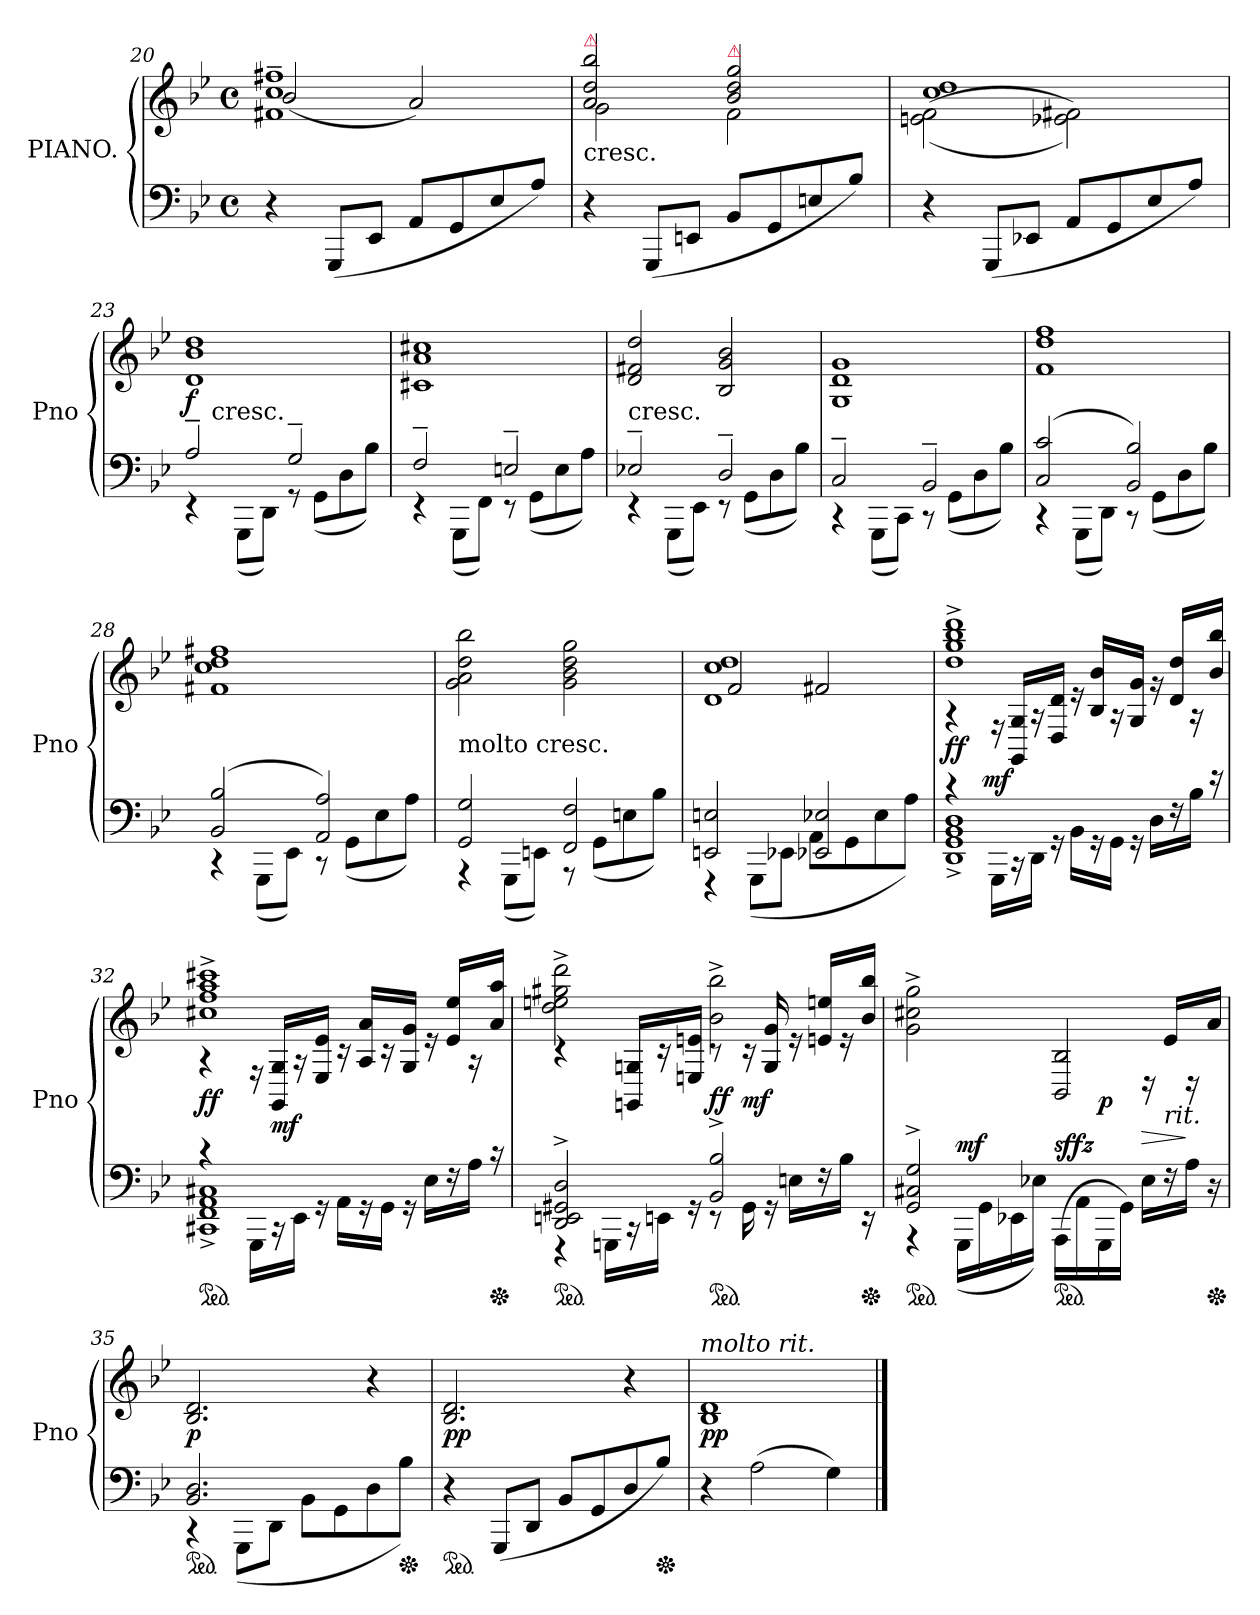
**kern	**kern	**dynam
*part1	*part1	*part1
*staff2	*staff1	*staff1/2
*I"PIANO.	*	*
*I'Pno	*	*
*clefF4	*clefG2	*
*k[b-e-]	*k[b-e-]	*
*g:	*g:	*
*M4/4	*M4/4	*
*met(c)	*met(c)	*
=20	=20	=20
*	*^	*
4r	1f#X~ 1cc~ 1ff#X~	(>2b-/	.
(8GGG/L	.	.	.
8EE-/J	.	.	.
8AA/L	.	2a/)	.
8GG/	.	.	.
8E-/	.	.	.
8A/J)	.	.	.
=21	=21	=21	=21
!	!LO:TX:a:color=crimson:t=⚠	!	!
!	!LO:TX:c:t=cresc.	!	!
4r	2a/ 2dd/ 2bb-/	2g\	.
(8GGG/L	.	.	.
8EEn/J	.	.	.
!	!LO:TX:a:color=crimson:t=⚠	!	!
8BB-/L	2b-/ 2dd/ 2gg/	2f\	.
8GG/	.	.	.
8En/	.	.	.
8B-/J)	.	.	.
=22	=22	=22	=22
4r	1cc 1dd	(<(>2en\ 2f\	.
(8GGG/L	.	.	.
8EE-X/J	.	.	.
8AA/L	.	2e-X\ 2f#X\))	.
8GG/	.	.	.
8E-/	.	.	.
8A/J)	.	.	.
=23	=23	=23	=23
*^	*	*	*
2A~/	4rEE	1d 1b- 1dd	8ryy	f
!	!	!	!LO:TX:c:t=cresc.	!
.	.	.	2..ryy	.
.	(8GGG\L	.	.	.
.	8DD\J)	.	.	.
2G~/	8rGG	.	.	.
.	(8GG\L	.	.	.
.	8D\	.	.	.
.	8B-\J)	.	.	.
*	*	*v	*v	*
=24	=24	=24	=24
2F~/	4rEE	1c#X 1a 1cc#X	.
.	(8GGG\L	.	.
.	8FF\J)	.	.
2En~/	8rEE	.	.
.	(8GG\L	.	.
.	8E\	.	.
.	8A\J)	.	.
=25	=25	=25	=25
!	!	!LO:TX:c:t=cresc.	!
2E-X~/	4rEE	2d/ 2f#X/ 2dd/	.
.	(8GGG\L	.	.
.	8EE-\J)	.	.
2D~/	8rEE	2B-/ 2g/ 2b-/	.
.	(8GG\L	.	.
.	8D\	.	.
.	8B-\J)	.	.
=26	=26	=26	=26
2C~/	4rCC	1G 1d 1g	.
.	(8GGG\L	.	.
.	8CC\J)	.	.
2BB-~/	8rCC	.	.
.	(8GG\L	.	.
.	8D\	.	.
.	8B-\J)	.	.
=27	=27	=27	=27
(2C/ 2c/	4rCC	1f 1dd 1ff	.
.	(8GGG\L	.	.
.	8DD\J)	.	.
2BB-/ 2B-/)	8rCC	.	.
.	(8GG\L	.	.
.	8D\	.	.
.	8B-\J)	.	.
=28	=28	=28	=28
(2BB-/ 2B-/	4rCC	1f#X 1cc 1dd 1ff#X	.
.	(8GGG\L	.	.
.	8EE-\J)	.	.
2AA/ 2A/)	8rCC	.	.
.	(8GG\L	.	.
.	8E-\	.	.
.	8A\J)	.	.
=29	=29	=29	=29
!	!	!LO:TX:c:t=molto cresc.	!
2GG/ 2G/	4r	2g\ 2a\ 2dd\ 2bb-\	.
.	(8GGG\L	.	.
.	8EEn\J)	.	.
2FF/ 2F/	8r	2g\ 2b-\ 2dd\ 2gg\	.
.	(8GG\L	.	.
.	8En\	.	.
.	8B-\J)	.	.
=30	=30	=30	=30
*	*	*^	*
2EEn/ 2En/	4r	1d 1cc 1dd	2f/	.
.	(8GGG\L	.	.	.
.	8EE-X\J	.	.	.
2EE-X/ 2E-X/	8AA\L	.	2f#X/	.
.	8GG\	.	.	.
.	8E-\	.	.	.
.	8A\J)	.	.	.
=31	=31	=31	=31	=31
4r	1DD^ 1GG^ 1BB-^ 1D^	1dd^ 1gg^ 1bb-^ 1ddd^	4r	ff
16GGG\LL	.	.	16rF	.
!	!	!	!	!LO:DY:rj
16rCC	.	.	16GG/ 16G/LL	mf
16DD\JJ	.	.	16rA	.
16rGG	.	.	16D/ 16d/JJ	.
16BB-\LL	.	.	16r	.
16rGG	.	.	16B-/ 16b-/LL	.
16GG\JJ	.	.	16r	.
16rGG	.	.	16G/ 16g/JJ	.
16D\LL	.	.	16r	.
16rF	.	.	16d/ 16dd/LL	.
16B-\JJ	.	.	16r	.
16r	.	.	16b-/ 16bb-/JJ	.
=32	=32	=32	=32	=32
*ped	*	*	*	*
4rc	1CC#X^ 1FF^ 1AA^ 1C#X^	1cc#X^ 1ff^ 1aa^ 1ccc#X^	4r	ff
16GGG\LL	.	.	16rF	.
16rCC	.	.	16GG/ 16G/LL	mf
16EE-\JJ	.	.	16rA	.
16rGG	.	.	16E-/ 16e-/JJ	.
16AA\LL	.	.	16rc	.
16rGG	.	.	16A/ 16a/LL	.
16GG\JJ	.	.	16rc	.
16rGG	.	.	16G/ 16g/JJ	.
16E-\LL	.	.	16r	.
16rF	.	.	16e-/ 16ee-/LL	.
16A\JJ	.	.	16r	.
*Xped	*	*	*	*
16r	.	.	16a/ 16aa/JJ	.
=33	=33	=33	=33	=33
*ped	*	*	*	*
2DD^/ 2EEn^/ 2GG#X^/ 2D^/	4r	2dd^\ 2een^\ 2gg#X^\ 2ddd^\	4rc	.
.	16GGGn\LL	.	16ryy	.
.	16rCC	.	16GGn/ 16Gn/LL	.
.	16EEn\JJ	.	16rc	.
.	16rGG	.	16En/ 16en/JJ	.
*ped	*	*	*	*
2BB-^/ 2B-^/	8r	2b-^\ 2bb-^\	8rc	ff
.	16GG#\	.	16rc	mf
.	16rGG	.	16G/ 16g/	.
.	16En\LL	.	16r	.
.	16rF	.	16en/ 16een/LL	.
.	16B-\JJ	.	16r	.
*Xped	*	*	*	*
.	16r	.	16b-/ 16bb-/JJ	.
=34	=34	=34	=34	=34
*	*	*	*^	*
*ped	*	*	*	*	*
2GG^>/ 2C#X^>/ 2G^>/	4r	2g^\ 2cc#X^\ 2gg^\	4ryy	2ryy	.
!	!	!	!	!	!LO:DY:a=2
.	(16GGG\LL	.	2ryy	.	mf
.	16GG\	.	.	.	.
.	16EE-X\	.	.	.	.
.	16E-X\JJ)	.	.	.	.
!	!	!	!	!	!LO:DY:a=2
*ped	*	*	*	*	*
(<16AAA\LL	2ryy	2BB-/ 2B-/	.	8ryy	sffz
16AA\	.	.	.	.	.
16GGG\	.	.	.	4.ryy	p
16GG\JJ)	.	.	.	.	.
16E-\LL	.	.	16r	.	>
!	!	!	!LO:TX:b:i:t=rit.	!	!
16rF	.	.	16e-/LL	.	.
16A\JJ	.	.	16r	.	]
*Xped	*	*	*	*	*
16r	.	.	16a/JJ	.	.
*	*	*v	*v	*v	*
=35	=35	=35	=35
*ped	*	*	*
2.BB-/ 2.D/	4r	2.B-/ 2.d/	p
.	(8GGG\L	.	.
.	8DD\J	.	.
.	8BB-\L	.	.
.	8GG\	.	.
4ryy	8D\	4r	.
*Xped	*	*	*
.	8B-\J)	.	.
*v	*v	*	*
=36	=36	=36
*ped	*	*
4r	2.B-/ 2.d/	pp
(8GGG/L	.	.
8DD/J	.	.
8BB-/L	.	.
8GG/	.	.
8D/	4r	.
*Xped	*	*
8B-/J)	.	.
=37	=37	=37
!	!LO:TX:a:i:t=molto rit.	!
4r	1B- 1d	pp
(2A\	.	.
4G\)	.	.
==	==	==
*-	*-	*-
